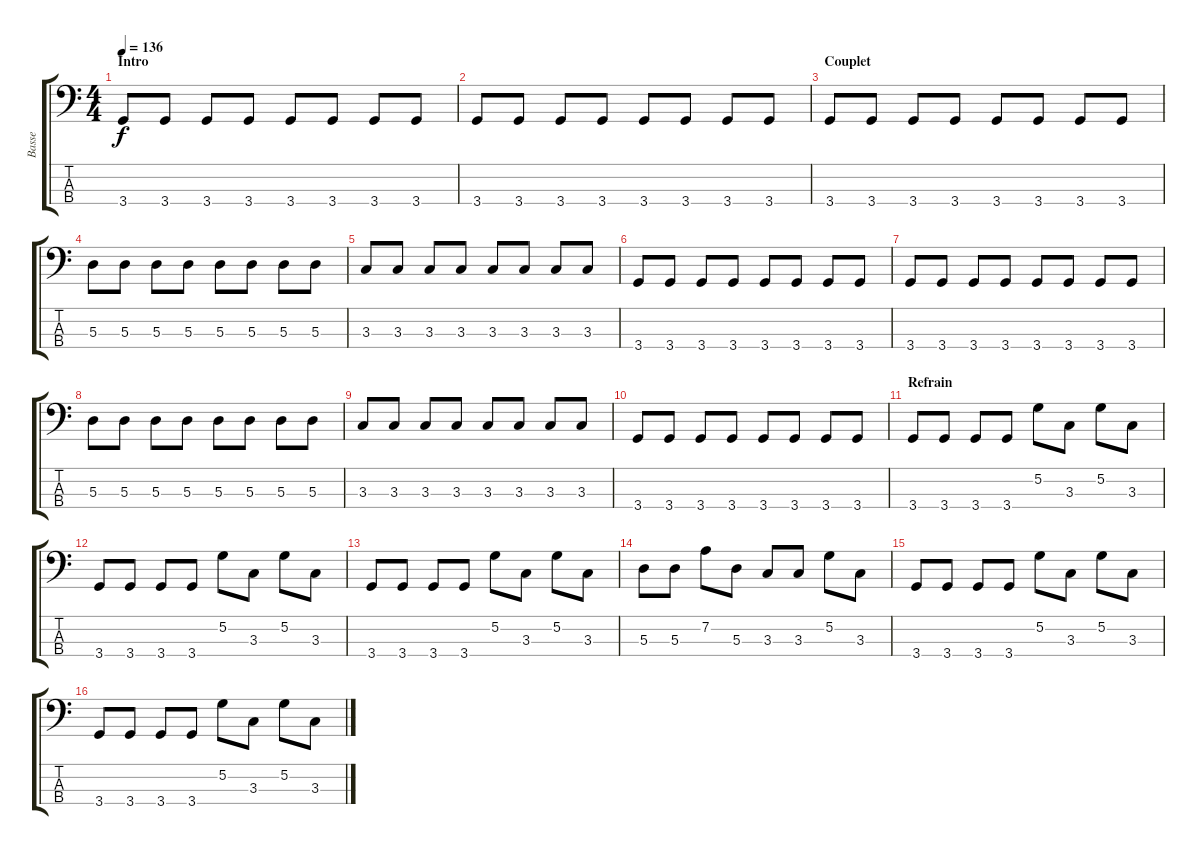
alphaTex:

\track ("Basse" "Basse") {instrument electricbasspick}
\staff {score tabs}
\tuning (G2 D2 A1 E1) {hide}
\ts (4 4)
\section ("" "Intro")
\tempo 136
\clef f4
\ks c
3.4.8{dy f instrument electricbasspick} 3.4.8 3.4.8 3.4.8 3.4.8 3.4.8 3.4.8 3.4.8 |
3.4.8 3.4.8 3.4.8 3.4.8 3.4.8 3.4.8 3.4.8 3.4.8 |
\section ("" "Couplet")
3.4.8 3.4.8 3.4.8 3.4.8 3.4.8 3.4.8 3.4.8 3.4.8 |
5.3.8 5.3.8 5.3.8 5.3.8 5.3.8 5.3.8 5.3.8 5.3.8 |
3.3.8 3.3.8 3.3.8 3.3.8 3.3.8 3.3.8 3.3.8 3.3.8 |
3.4.8 3.4.8 3.4.8 3.4.8 3.4.8 3.4.8 3.4.8 3.4.8 |
3.4.8 3.4.8 3.4.8 3.4.8 3.4.8 3.4.8 3.4.8 3.4.8 |
5.3.8 5.3.8 5.3.8 5.3.8 5.3.8 5.3.8 5.3.8 5.3.8 |
3.3.8 3.3.8 3.3.8 3.3.8 3.3.8 3.3.8 3.3.8 3.3.8 |
3.4.8 3.4.8 3.4.8 3.4.8 3.4.8 3.4.8 3.4.8 3.4.8 |
\section ("" "Refrain")
3.4.8 3.4.8 3.4.8 3.4.8 5.2.8 3.3.8 5.2.8 3.3.8 |
3.4.8 3.4.8 3.4.8 3.4.8 5.2.8 3.3.8 5.2.8 3.3.8 |
3.4.8 3.4.8 3.4.8 3.4.8 5.2.8 3.3.8 5.2.8 3.3.8 |
5.3.8 5.3.8 7.2.8 5.3.8 3.3.8 3.3.8 5.2.8 3.3.8 |
3.4.8 3.4.8 3.4.8 3.4.8 5.2.8 3.3.8 5.2.8 3.3.8 |
3.4.8 3.4.8 3.4.8 3.4.8 5.2.8 3.3.8 5.2.8 3.3.8
